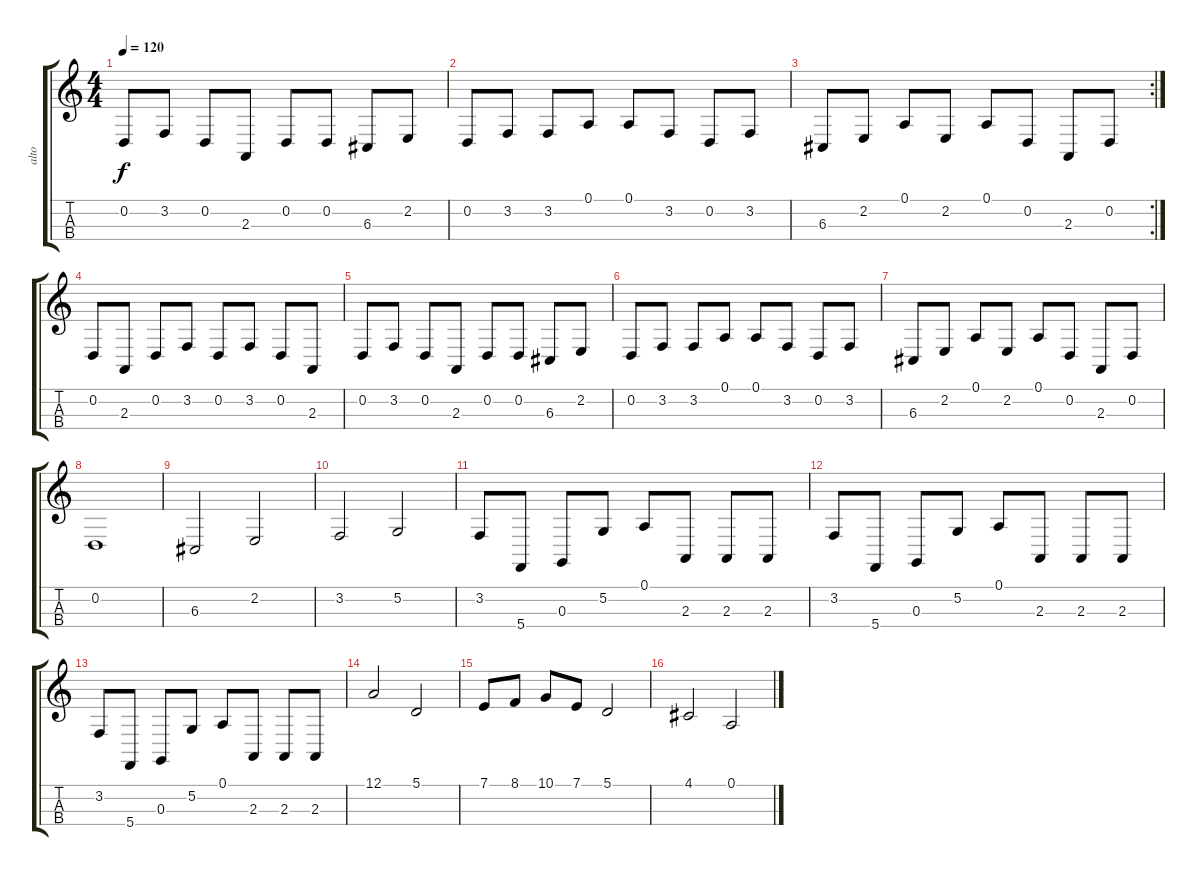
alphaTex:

\track ("alto" "alto") {instrument stringensemble1}
\staff {score tabs}
\tuning (A3 D3 G2 C2) {hide}
\ts (4 4)
\tempo 120
\clef g2
\ks c
0.2.8{dy f} 3.2.8 0.2.8 2.3.8 0.2.8 0.2.8 6.3.8 2.2.8 |
0.2.8 3.2.8 3.2.8 0.1.8 0.1.8 3.2.8 0.2.8 3.2.8 |
\rc 2
6.3.8 2.2.8 0.1.8 2.2.8 0.1.8 0.2.8 2.3.8 0.2.8 |
0.2.8 2.3.8 0.2.8 3.2.8 0.2.8 3.2.8 0.2.8 2.3.8 |
0.2.8 3.2.8 0.2.8 2.3.8 0.2.8 0.2.8 6.3.8 2.2.8 |
0.2.8 3.2.8 3.2.8 0.1.8 0.1.8 3.2.8 0.2.8 3.2.8 |
6.3.8 2.2.8 0.1.8 2.2.8 0.1.8 0.2.8 2.3.8 0.2.8 |
0.2.1 |
6.3.2 2.2.2 |
3.2.2 5.2.2 |
3.2.8 5.4.8 0.3.8 5.2.8 0.1.8 2.3.8 2.3.8 2.3.8 |
3.2.8 5.4.8 0.3.8 5.2.8 0.1.8 2.3.8 2.3.8 2.3.8 |
3.2.8 5.4.8 0.3.8 5.2.8 0.1.8 2.3.8 2.3.8 2.3.8 |
12.1.2 5.1.2 |
7.1.8 8.1.8 10.1.8 7.1.8 5.1.2 |
4.1.2 0.1.2
